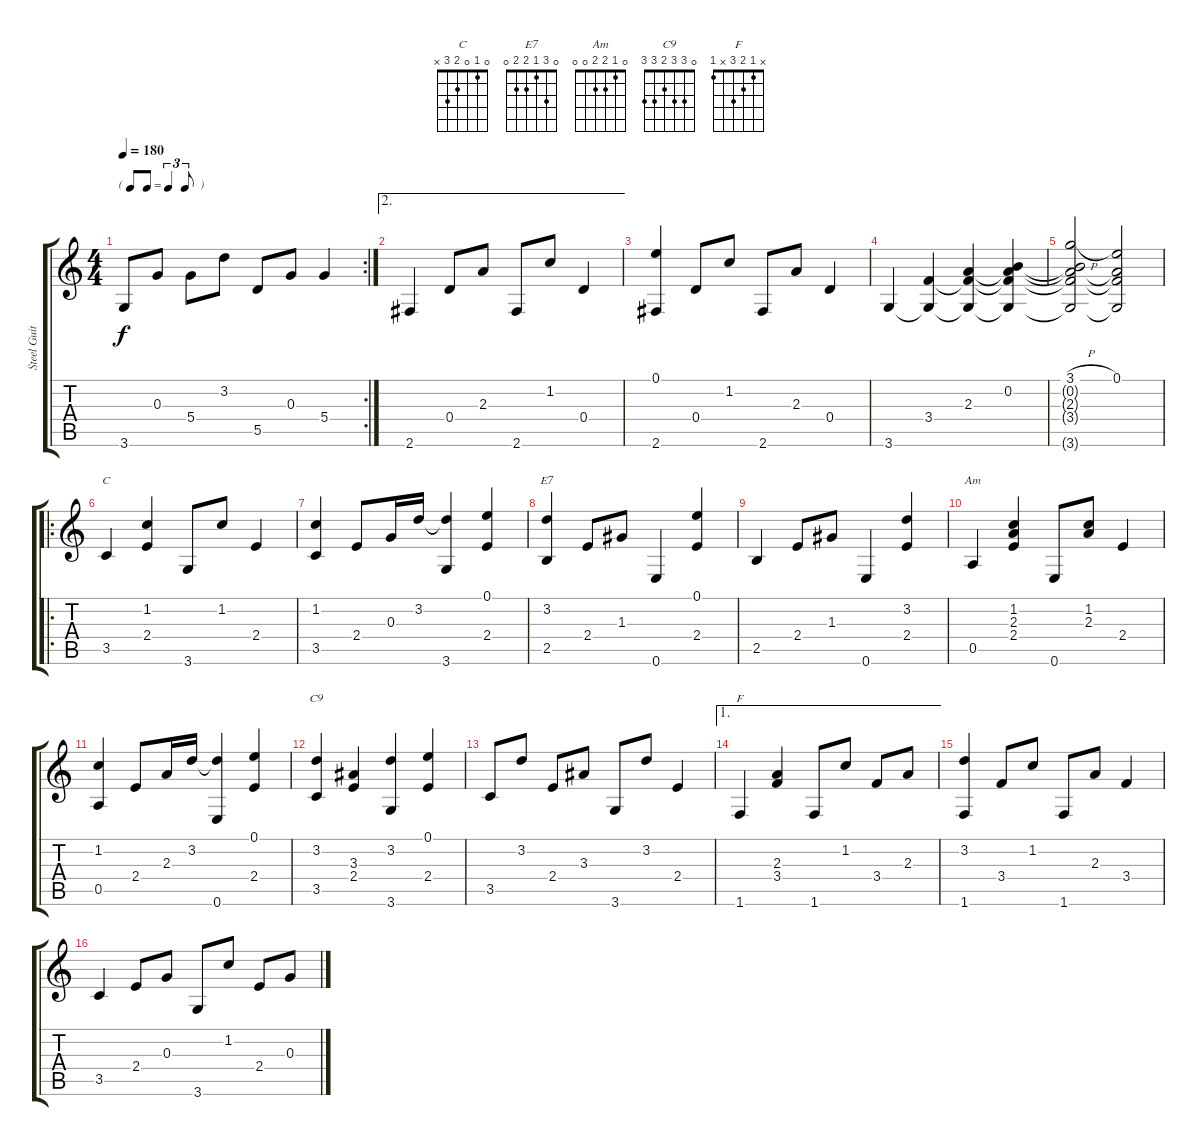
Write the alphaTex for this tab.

\track ("Steel Guitar" "Steel Guit") {instrument acousticguitarsteel}
\staff {score tabs}
\tuning (E4 B3 G3 D3 A2 E2) {hide}
\chord ("C" 0 1 0 2 3 x)
\chord ("E7" 0 3 1 2 2 0)
\chord ("Am" 0 1 2 2 0 0)
\chord ("C9" 0 3 3 2 3 3)
\chord ("F" x 1 2 3 x 1)
\rc 2
\ts (4 4)
\tf triplet8th
\tempo 180
\clef g2
\ks c
3.6.8{dy f} 0.3.8 5.4.8 3.2.8 5.5.8 0.3.8 5.4.4 |
\ae 2
2.6.4 0.4.8 2.3.8 2.6.8 1.2.8 0.4.4 |
(0.1 2.6).4 0.4.8 1.2.8 2.6.8 2.3.8 0.4.4 |
3.6.4 (3.4 3.6{t}).4 (2.3 3.4{t} 3.6{t}).4 (0.2 2.3{t} 3.4{t} 3.6{t}).4 |
(3.1{h} 0.2{t} 2.3{t} 3.4{t} 3.6{t}).2 (0.1 2.3{t} 3.4{t} 3.6{t}).2 |
\ro
3.5.4{ch "C"} (1.2 2.4).4 3.6.8 1.2.8 2.4.4 |
(1.2 3.5).4 2.4.8 0.3.16 3.2.16 (3.2{t} 3.6).4 (0.1 2.4).4 |
(3.2 2.5).4{ch "E7"} 2.4.8 1.3.8 0.6.4 (0.1 2.4).4 |
2.5.4 2.4.8 1.3.8 0.6.4 (3.2 2.4).4 |
0.5.4{ch "Am"} (1.2 2.3 2.4).4 0.6.8 (1.2 2.3).8 2.4.4 |
(1.2 0.5).4 2.4.8 2.3.16 3.2.16 (3.2{t} 0.6).4 (0.1 2.4).4 |
(3.2 3.5).4{ch "C9"} (3.3 2.4).4 (3.2 3.6).4 (0.1 2.4).4 |
3.5.8 3.2.8 2.4.8 3.3.8 3.6.8 3.2.8 2.4.4 |
\ae 1
1.6.4{ch "F"} (2.3 3.4).4 1.6.8 1.2.8 3.4.8 2.3.8 |
(3.2 1.6).4 3.4.8 1.2.8 1.6.8 2.3.8 3.4.4 |
3.5.4 2.4.8 0.3.8 3.6.8 1.2.8 2.4.8 0.3.8
